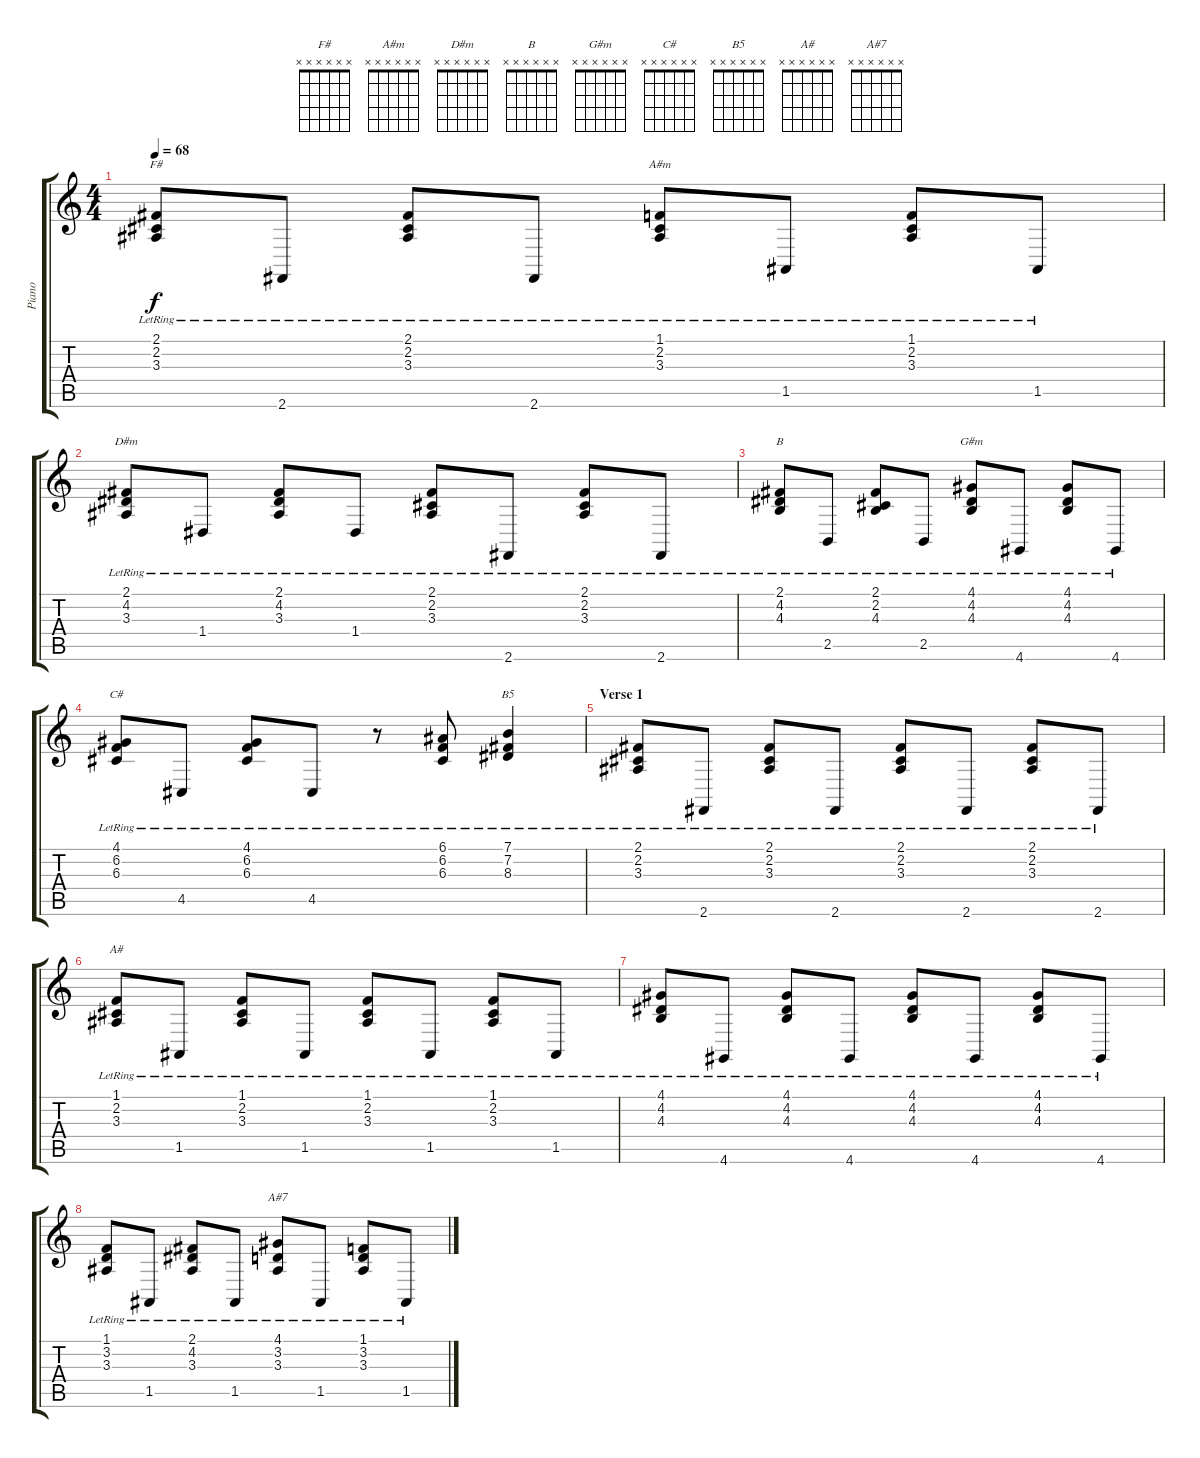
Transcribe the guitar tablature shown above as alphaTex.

\track ("Piano" "Piano") {instrument brightacousticpiano}
\staff {score tabs}
\tuning (E4 B3 G3 D3 A2 E2) {hide}
\chord ("F#" x x x x x x)
\chord ("A#m" x x x x x x)
\chord ("D#m" x x x x x x)
\chord ("B" x x x x x x)
\chord ("G#m" x x x x x x)
\chord ("C#" x x x x x x)
\chord ("B5" x x x x x x)
\chord ("A#" x x x x x x)
\chord ("A#7" x x x x x x)
\ts (4 4)
\tempo 68
\clef g2
\ks c
(2.1{lr} 2.2{lr} 3.3{lr}).8{ch "F#" dy f} 2.6{lr}.8 (2.1{lr} 2.2{lr} 3.3{lr}).8 2.6{lr}.8 (1.1{lr} 2.2{lr} 3.3{lr}).8{ch "A#m"} 1.5{lr}.8 (1.1{lr} 2.2{lr} 3.3{lr}).8 1.5{lr}.8 |
(2.1{lr} 4.2{lr} 3.3{lr}).8{ch "D#m"} 1.4{lr}.8 (2.1{lr} 4.2{lr} 3.3{lr}).8 1.4{lr}.8 (2.1{lr} 2.2{lr} 3.3{lr}).8 2.6{lr}.8 (2.1{lr} 2.2{lr} 3.3{lr}).8 2.6{lr}.8 |
(2.1{lr} 4.2{lr} 4.3{lr}).8{ch "B"} 2.5{lr}.8 (2.1{lr} 2.2{lr} 4.3{lr}).8 2.5{lr}.8 (4.1{lr} 4.2{lr} 4.3{lr}).8{ch "G#m"} 4.6{lr}.8 (4.1{lr} 4.2{lr} 4.3{lr}).8 4.6{lr}.8 |
(4.1{lr} 6.2{lr} 6.3{lr}).8{ch "C#"} 4.5{lr}.8 (4.1{lr} 6.2{lr} 6.3{lr}).8 4.5{lr}.8 r.8 (6.1{lr} 6.2{lr} 6.3{lr}).8 (7.1{lr} 7.2{lr} 8.3{lr}).4{ch "B5"} |
\section ("" "Verse 1")
(2.1{lr} 2.2{lr} 3.3{lr}).8 2.6{lr}.8 (2.1{lr} 2.2{lr} 3.3{lr}).8 2.6{lr}.8 (2.1{lr} 2.2{lr} 3.3{lr}).8 2.6{lr}.8 (2.1{lr} 2.2{lr} 3.3{lr}).8 2.6{lr}.8 |
(1.1{lr} 2.2{lr} 3.3{lr}).8{ch "A#"} 1.5{lr}.8 (1.1{lr} 2.2{lr} 3.3{lr}).8 1.5{lr}.8 (1.1{lr} 2.2{lr} 3.3{lr}).8 1.5{lr}.8 (1.1{lr} 2.2{lr} 3.3{lr}).8 1.5{lr}.8 |
(4.1{lr} 4.2{lr} 4.3{lr}).8 4.6{lr}.8 (4.1{lr} 4.2{lr} 4.3{lr}).8 4.6{lr}.8 (4.1{lr} 4.2{lr} 4.3{lr}).8 4.6{lr}.8 (4.1{lr} 4.2{lr} 4.3{lr}).8 4.6{lr}.8 |
(1.1{lr} 3.2{lr} 3.3{lr}).8 1.5{lr}.8 (2.1{lr} 4.2{lr} 3.3{lr}).8 1.5{lr}.8 (4.1{lr} 3.2{lr} 3.3{lr}).8{ch "A#7"} 1.5{lr}.8 (1.1{lr} 3.2{lr} 3.3{lr}).8 1.5{lr}.8
